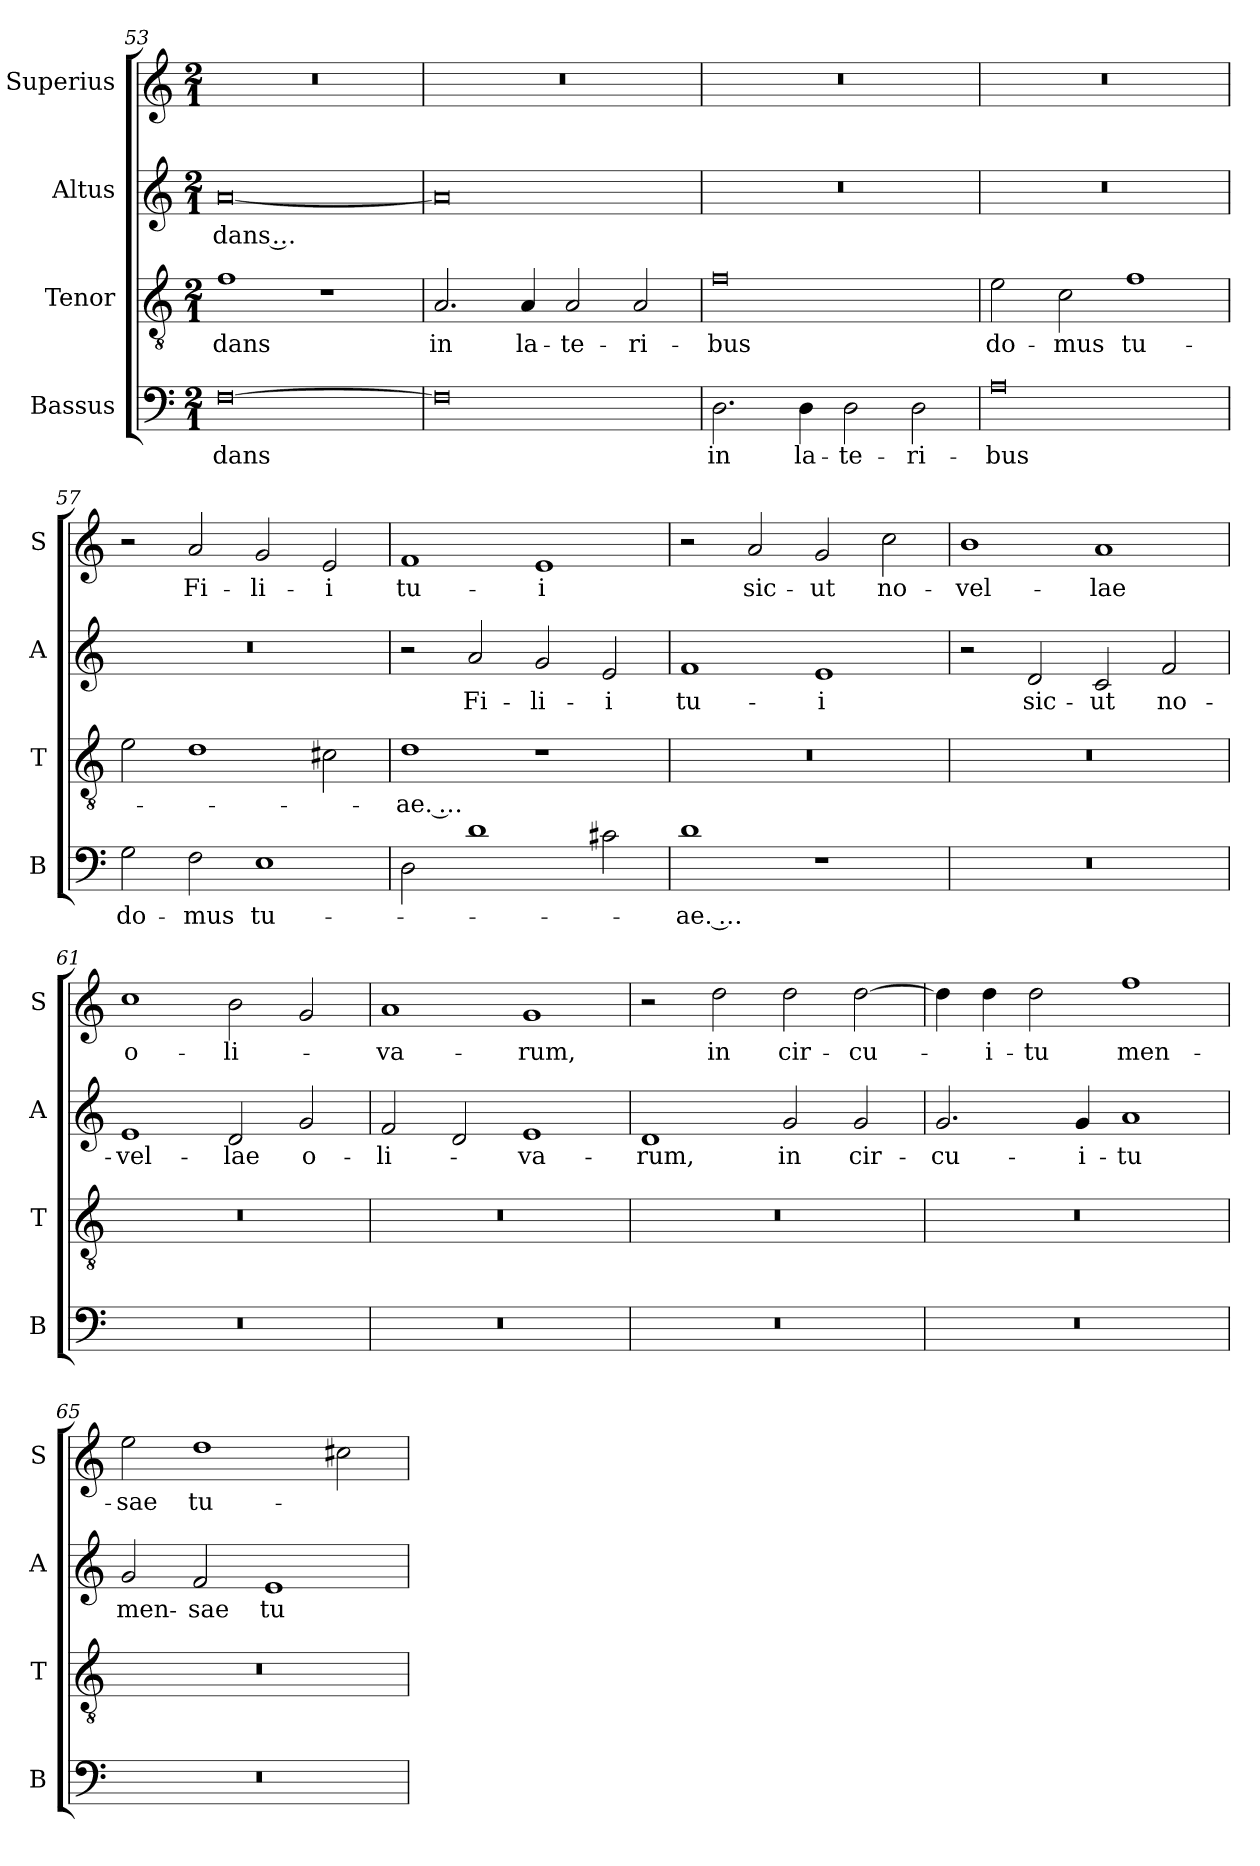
**kern	**text	**kern	**text	**kern	**text	**kern	**text
*part4	*part4	*part3	*part3	*part2	*part2	*part1	*part1
*staff4	*staff4	*staff3	*staff3	*staff2	*staff2	*staff1	*staff1
*I"Bassus	*	*I"Tenor	*	*I"Altus	*	*I"Superius	*
*I'B	*	*I'T	*	*I'A	*	*I'S	*
*clefF4	*	*clefGv2	*	*clefG2	*	*clefG2	*
*k[]	*	*k[]	*	*k[]	*	*k[]	*
*M2/1	*	*M2/1	*	*M2/1	*	*M2/1	*
=53	=53	=53	=53	=53	=53	=53	=53
[0F	-dans	1f	-dans	[0a	-dans …	0r	.
.	.	1r	.	.	.	.	.
=54	=54	=54	=54	=54	=54	=54	=54
0F]	.	2.A	in	0a]	.	0r	.
.	.	4A	la-	.	.	.	.
.	.	2A	-te-	.	.	.	.
.	.	2A	-ri-	.	.	.	.
=55	=55	=55	=55	=55	=55	=55	=55
2.D	in	0f	-bus	0r	.	0r	.
4D	la-	.	.	.	.	.	.
2D	-te-	.	.	.	.	.	.
2D	-ri-	.	.	.	.	.	.
=56	=56	=56	=56	=56	=56	=56	=56
0A	-bus	2e	do-	0r	.	0r	.
.	.	2c	-mus	.	.	.	.
.	.	1f	tu-	.	.	.	.
=57	=57	=57	=57	=57	=57	=57	=57
2G	do-	2e	.	0r	.	2r	.
2F	-mus	1d	.	.	.	2a	Fi-
1E	tu-	.	.	.	.	2g	-li-
.	.	2c#X	.	.	.	2e	-i
=58	=58	=58	=58	=58	=58	=58	=58
2D	.	1d	-ae. …	2r	.	1f	tu-
1d	.	.	.	2a	Fi-	.	.
.	.	1r	.	2g	-li-	1e	-i
2c#X	.	.	.	2e	-i	.	.
=59	=59	=59	=59	=59	=59	=59	=59
1d	-ae. …	0r	.	1f	tu-	2r	.
.	.	.	.	.	.	2a	sic-
1r	.	.	.	1e	-i	2g	-ut
.	.	.	.	.	.	2cc	no-
=60	=60	=60	=60	=60	=60	=60	=60
0r	.	0r	.	2r	.	1b	-vel-
.	.	.	.	2d	sic-	.	.
.	.	.	.	2c	-ut	1a	-lae
.	.	.	.	2f	no-	.	.
=61	=61	=61	=61	=61	=61	=61	=61
0r	.	0r	.	1e	-vel-	1cc	o-
.	.	.	.	2d	-lae	2b	-li-
.	.	.	.	2g	o-	2g	.
=62	=62	=62	=62	=62	=62	=62	=62
0r	.	0r	.	2f	-li-	1a	-va-
.	.	.	.	2d	.	.	.
.	.	.	.	1e	-va-	1g	-rum,
=63	=63	=63	=63	=63	=63	=63	=63
0r	.	0r	.	1d	-rum,	2r	.
.	.	.	.	.	.	2dd	in
.	.	.	.	2g	in	2dd	cir-
.	.	.	.	2g	cir-	[2dd	-cu-
=64	=64	=64	=64	=64	=64	=64	=64
0r	.	0r	.	2.g	-cu-	4dd]	.
.	.	.	.	.	.	4dd	-i-
.	.	.	.	.	.	2dd	-tu
.	.	.	.	4g	-i-	.	.
.	.	.	.	1a	-tu	1ff	men-
=65	=65	=65	=65	=65	=65	=65	=65
0r	.	0r	.	2g	men-	2ee	-sae
.	.	.	.	2f	-sae	1dd	tu-
.	.	.	.	1e	tu-	.	.
.	.	.	.	.	.	2cc#X	.
=	=	=	=	=	=	=	=
*-	*-	*-	*-	*-	*-	*-	*-
